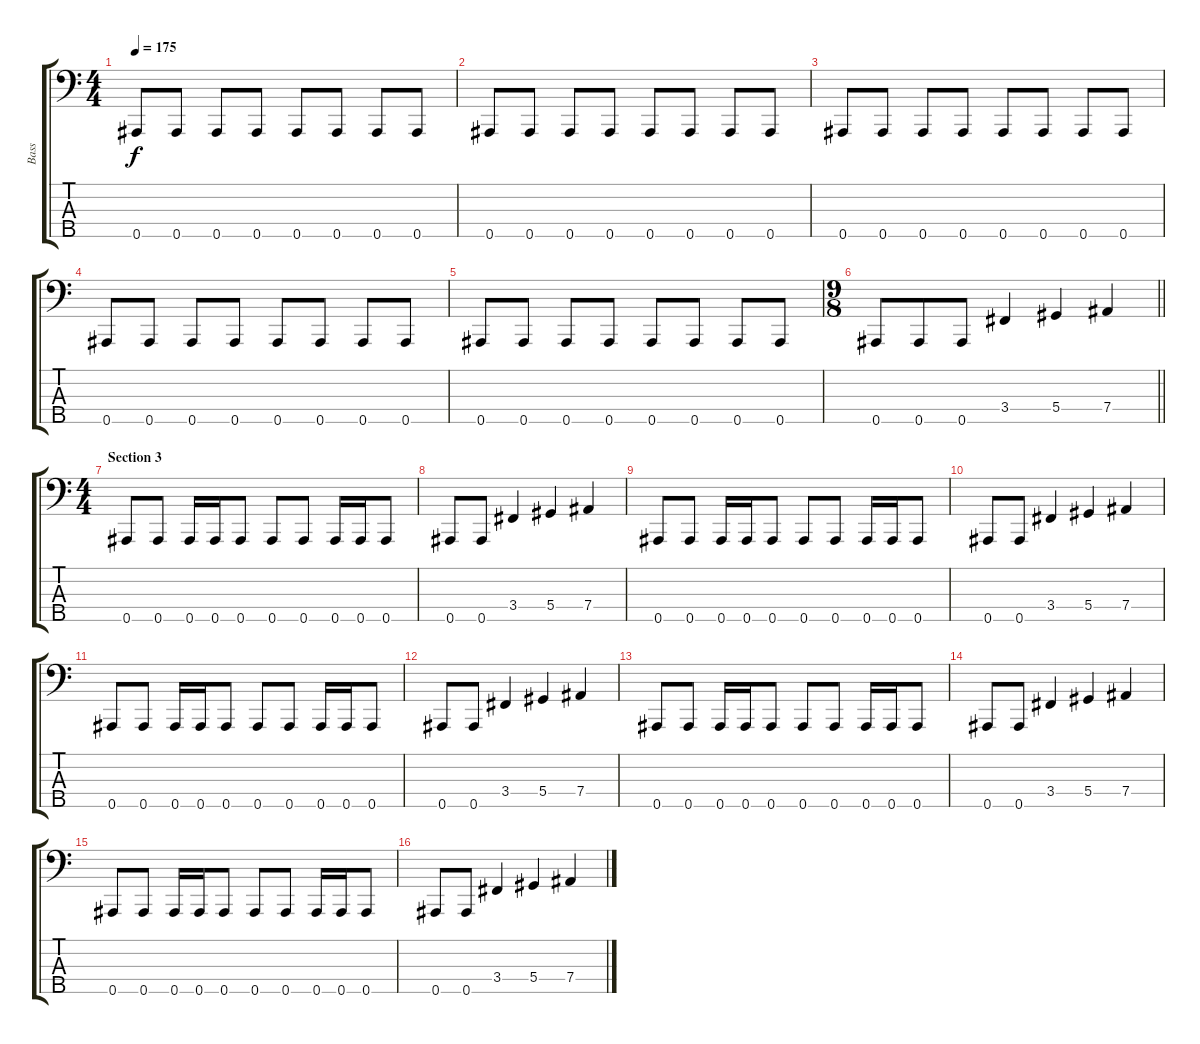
\track ("Bass" "Bass") {instrument electricbassfinger}
\staff {score tabs}
\tuning (Gb2 Db2 Ab1 Eb1 Bb0) {hide}
\ts (4 4)
\tempo 175
\clef f4
\ks c
0.5.8{dy f} 0.5.8 0.5.8 0.5.8 0.5.8 0.5.8 0.5.8 0.5.8 |
0.5.8 0.5.8 0.5.8 0.5.8 0.5.8 0.5.8 0.5.8 0.5.8 |
0.5.8 0.5.8 0.5.8 0.5.8 0.5.8 0.5.8 0.5.8 0.5.8 |
0.5.8 0.5.8 0.5.8 0.5.8 0.5.8 0.5.8 0.5.8 0.5.8 |
0.5.8 0.5.8 0.5.8 0.5.8 0.5.8 0.5.8 0.5.8 0.5.8 |
\ts (9 8)
\barLineRight lightlight
0.5.8 0.5.8 0.5.8 3.4.4 5.4.4 7.4.4 |
\ts (4 4)
\section ("" "Section 3")
0.5.8 0.5.8 0.5.16 0.5.16 0.5.8 0.5.8 0.5.8 0.5.16 0.5.16 0.5.8 |
0.5.8 0.5.8 3.4.4 5.4.4 7.4.4 |
0.5.8 0.5.8 0.5.16 0.5.16 0.5.8 0.5.8 0.5.8 0.5.16 0.5.16 0.5.8 |
0.5.8 0.5.8 3.4.4 5.4.4 7.4.4 |
0.5.8 0.5.8 0.5.16 0.5.16 0.5.8 0.5.8 0.5.8 0.5.16 0.5.16 0.5.8 |
0.5.8 0.5.8 3.4.4 5.4.4 7.4.4 |
0.5.8 0.5.8 0.5.16 0.5.16 0.5.8 0.5.8 0.5.8 0.5.16 0.5.16 0.5.8 |
0.5.8 0.5.8 3.4.4 5.4.4 7.4.4 |
0.5.8 0.5.8 0.5.16 0.5.16 0.5.8 0.5.8 0.5.8 0.5.16 0.5.16 0.5.8 |
0.5.8 0.5.8 3.4.4 5.4.4 7.4.4
